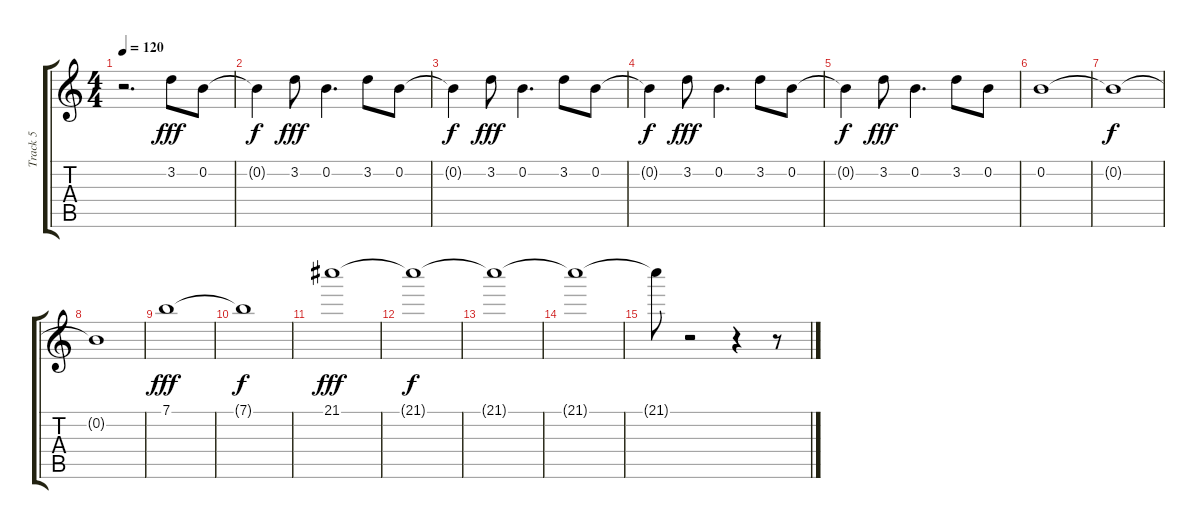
\track ("Track 5" "Track 5") {instrument overdrivenguitar}
\staff {score tabs}
\tuning (E4 B3 G3 D3 A2 E2) {hide}
\ts (4 4)
\tempo 120
\clef g2
\ks c
r.2{d dy f} 3.2.8{dy fff} 0.2.8 |
0.2{t}.4{dy f} 3.2.8{dy fff} 0.2.4{d} 3.2.8 0.2.8 |
0.2{t}.4{dy f} 3.2.8{dy fff} 0.2.4{d} 3.2.8 0.2.8 |
0.2{t}.4{dy f} 3.2.8{dy fff} 0.2.4{d} 3.2.8 0.2.8 |
0.2{t}.4{dy f} 3.2.8{dy fff} 0.2.4{d} 3.2.8 0.2.8 |
0.2.1 |
0.2{t}.1{dy f} |
0.2{t}.1 |
7.1.1{dy fff} |
7.1{t}.1{dy f} |
21.1.1{dy fff} |
21.1{t}.1{dy f} |
21.1{t}.1 |
21.1{t}.1 |
21.1{t}.8 r.2 r.4 r.8
